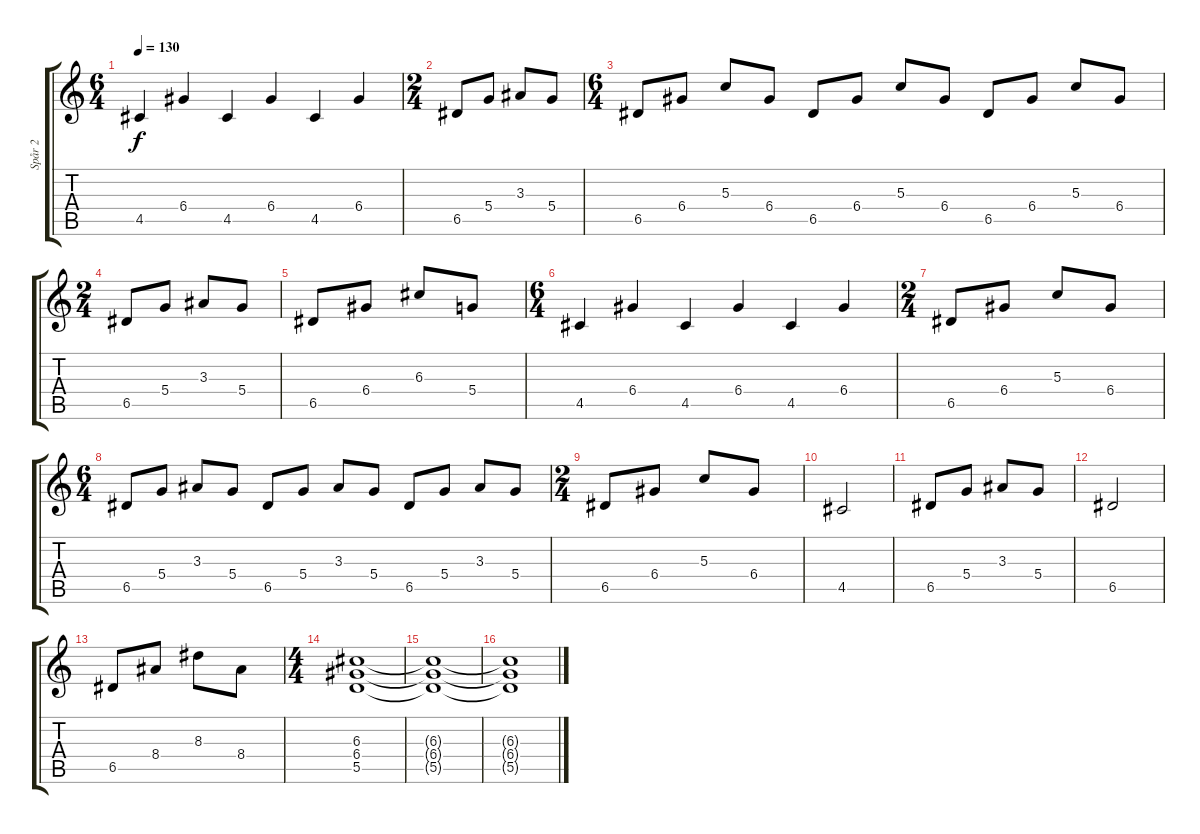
\track ("Spår 2" "Spår 2") {instrument overdrivenguitar}
\staff {score tabs}
\tuning (E4 B3 G3 D3 A2 E2) {hide}
\ts (6 4)
\tempo 130
\clef g2
\ks c
4.5.4{dy f} 6.4.4 4.5.4 6.4.4 4.5.4 6.4.4 |
\ts (2 4)
6.5.8 5.4.8 3.3.8 5.4.8 |
\ts (6 4)
6.5.8 6.4.8 5.3.8 6.4.8 6.5.8 6.4.8 5.3.8 6.4.8 6.5.8 6.4.8 5.3.8 6.4.8 |
\ts (2 4)
6.5.8 5.4.8 3.3.8 5.4.8 |
6.5.8 6.4.8 6.3.8 5.4.8 |
\ts (6 4)
4.5.4 6.4.4 4.5.4 6.4.4 4.5.4 6.4.4 |
\ts (2 4)
6.5.8 6.4.8 5.3.8 6.4.8 |
\ts (6 4)
6.5.8 5.4.8 3.3.8 5.4.8 6.5.8 5.4.8 3.3.8 5.4.8 6.5.8 5.4.8 3.3.8 5.4.8 |
\ts (2 4)
6.5.8 6.4.8 5.3.8 6.4.8 |
4.5.2 |
6.5.8 5.4.8 3.3.8 5.4.8 |
6.5.2 |
6.5.8 8.4.8 8.3.8 8.4.8 |
\ts (4 4)
(6.3 6.4 5.5).1 |
(6.3{t} 6.4{t} 5.5{t}).1 |
(6.3{t} 6.4{t} 5.5{t}).1
